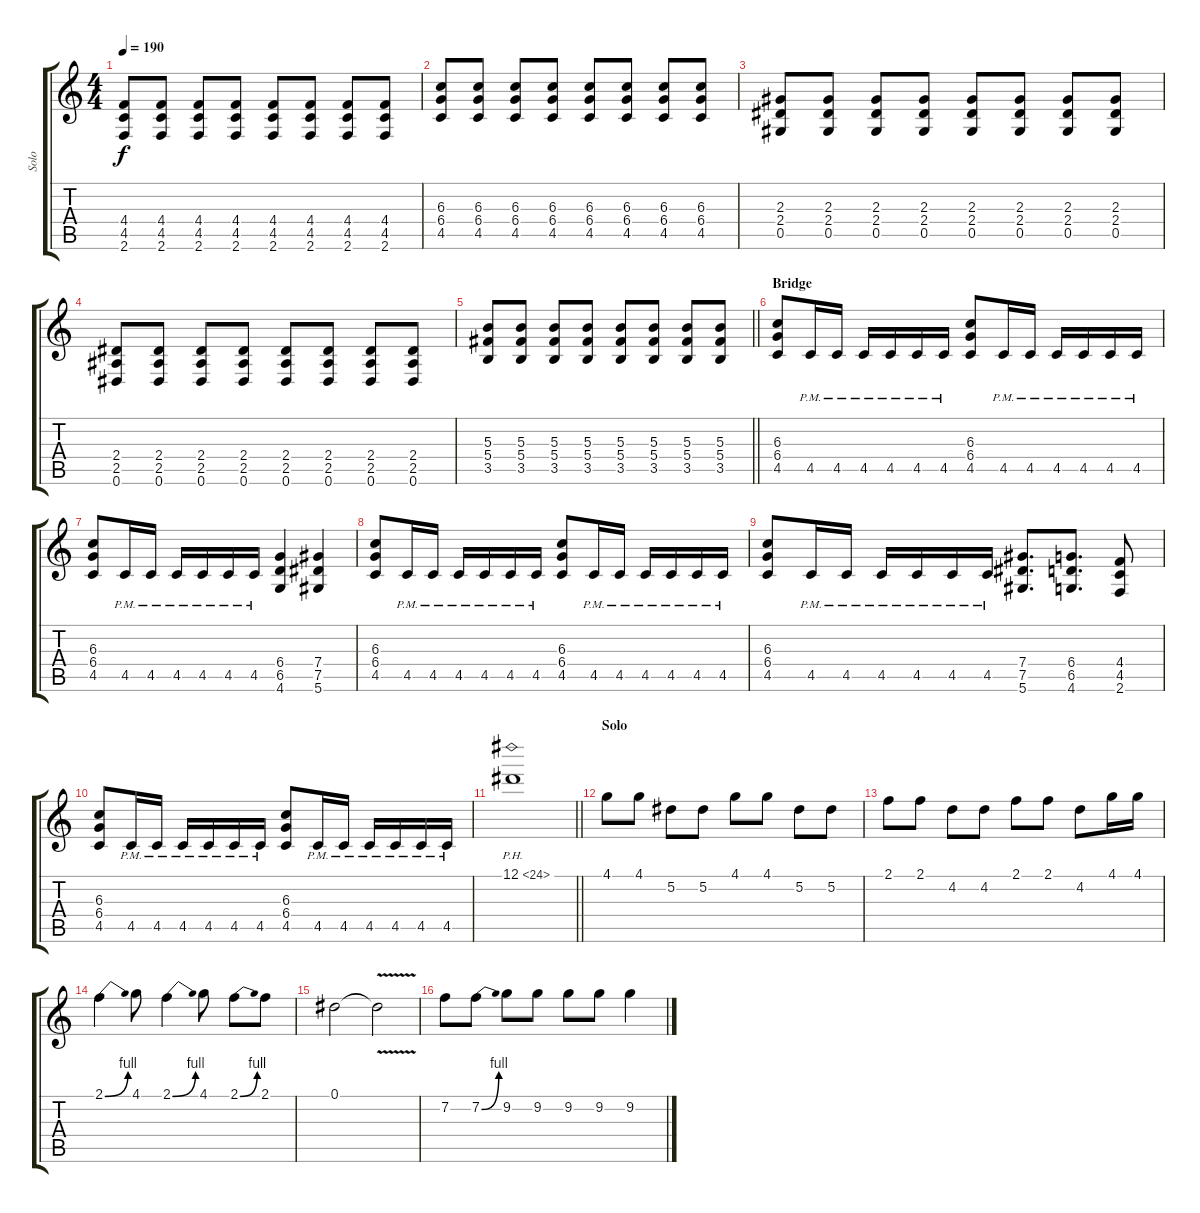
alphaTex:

\track ("Solo" "Solo") {instrument overdrivenguitar}
\staff {score tabs}
\tuning (Eb4 Bb3 Gb3 Db3 Ab2 Eb2) {hide}
\ts (4 4)
\tempo 190
\clef g2
\ks c
(4.4 4.5 2.6).8{dy f} (4.4 4.5 2.6).8 (4.4 4.5 2.6).8 (4.4 4.5 2.6).8 (4.4 4.5 2.6).8 (4.4 4.5 2.6).8 (4.4 4.5 2.6).8 (4.4 4.5 2.6).8 |
(6.3 6.4 4.5).8 (6.3 6.4 4.5).8 (6.3 6.4 4.5).8 (6.3 6.4 4.5).8 (6.3 6.4 4.5).8 (6.3 6.4 4.5).8 (6.3 6.4 4.5).8 (6.3 6.4 4.5).8 |
(2.3 2.4 0.5).8 (2.3 2.4 0.5).8 (2.3 2.4 0.5).8 (2.3 2.4 0.5).8 (2.3 2.4 0.5).8 (2.3 2.4 0.5).8 (2.3 2.4 0.5).8 (2.3 2.4 0.5).8 |
(2.4 2.5 0.6).8 (2.4 2.5 0.6).8 (2.4 2.5 0.6).8 (2.4 2.5 0.6).8 (2.4 2.5 0.6).8 (2.4 2.5 0.6).8 (2.4 2.5 0.6).8 (2.4 2.5 0.6).8 |
\barLineRight lightlight
(5.3 5.4 3.5).8 (5.3 5.4 3.5).8 (5.3 5.4 3.5).8 (5.3 5.4 3.5).8 (5.3 5.4 3.5).8 (5.3 5.4 3.5).8 (5.3 5.4 3.5).8 (5.3 5.4 3.5).8 |
\section ("" "Bridge")
(6.3 6.4 4.5).8{volume 15 balance 16} 4.5{pm}.16 4.5{pm}.16 4.5{pm}.16 4.5{pm}.16 4.5{pm}.16 4.5{pm}.16 (6.3 6.4 4.5).8 4.5{pm}.16 4.5{pm}.16 4.5{pm}.16 4.5{pm}.16 4.5{pm}.16 4.5{pm}.16 |
(6.3 6.4 4.5).8 4.5{pm}.16 4.5{pm}.16 4.5{pm}.16 4.5{pm}.16 4.5{pm}.16 4.5{pm}.16 (6.4 6.5 4.6).4 (7.4 7.5 5.6).4 |
(6.3 6.4 4.5).8 4.5{pm}.16 4.5{pm}.16 4.5{pm}.16 4.5{pm}.16 4.5{pm}.16 4.5{pm}.16 (6.3 6.4 4.5).8 4.5{pm}.16 4.5{pm}.16 4.5{pm}.16 4.5{pm}.16 4.5{pm}.16 4.5{pm}.16 |
(6.3 6.4 4.5).8 4.5{pm}.16 4.5{pm}.16 4.5{pm}.16 4.5{pm}.16 4.5{pm}.16 4.5{pm}.16 (7.4 7.5 5.6).8{d} (6.4 6.5 4.6).8{d} (4.4 4.5 2.6).8 |
(6.3 6.4 4.5).8 4.5{pm}.16 4.5{pm}.16 4.5{pm}.16 4.5{pm}.16 4.5{pm}.16 4.5{pm}.16 (6.3 6.4 4.5).8 4.5{pm}.16 4.5{pm}.16 4.5{pm}.16 4.5{pm}.16 4.5{pm}.16 4.5{pm}.16 |
\barLineRight lightlight
12.1{ph 12}.1{volume 16 balance 11} |
\section ("" "Solo")
4.1.8 4.1.8 5.2.8 5.2.8 4.1.8 4.1.8 5.2.8 5.2.8 |
2.1.8 2.1.8 4.2.8 4.2.8 2.1.8 2.1.8 4.2.8 4.1.16 4.1.16 |
2.1{be (bend 0 0 60 4)}.4 4.1.8 2.1{be (bend 0 0 60 4)}.4 4.1.8 2.1{be (bend 0 0 60 4)}.8 2.1.8 |
0.1.2 0.1{v t}.2 |
7.2.8 7.2{be (bend 0 0 60 4)}.8 9.2.8 9.2.8 9.2.8 9.2.8 9.2.4
